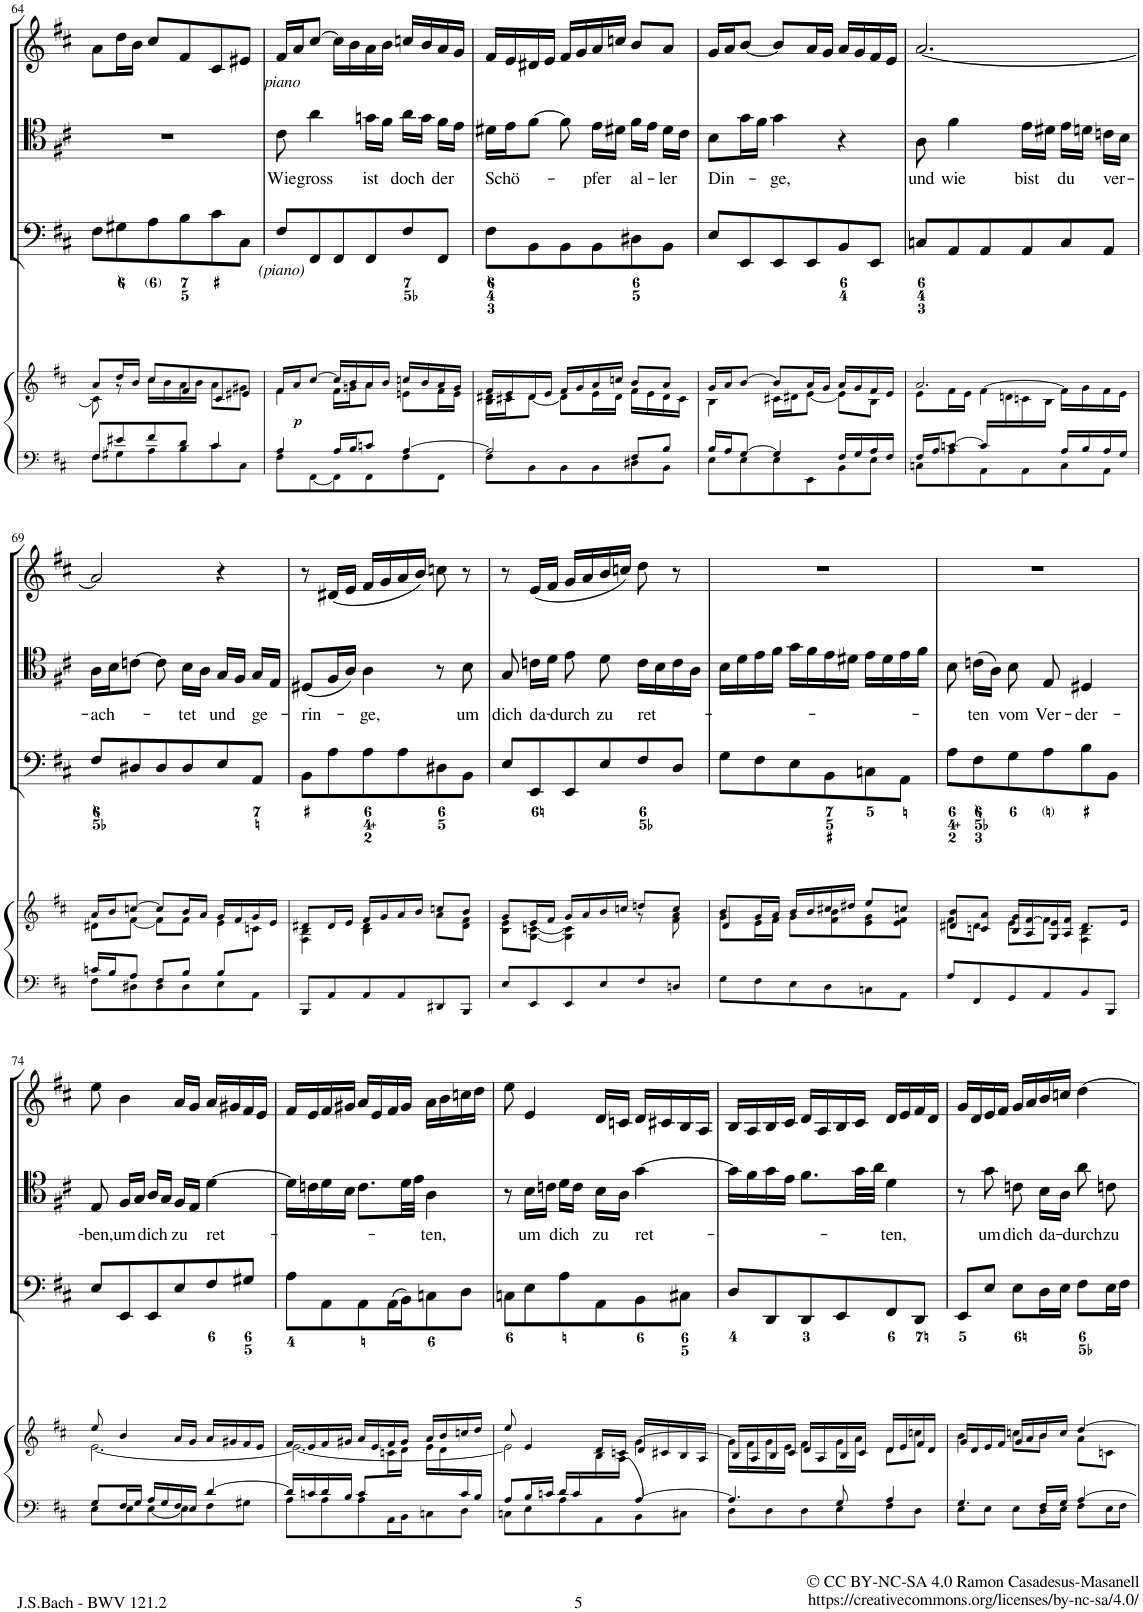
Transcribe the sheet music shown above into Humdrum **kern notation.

**kern	**kern	**dynam	**kern	**dynam	**kern	**text	**kern	**dynam
*part4	*part4	*part4	*part3	*part3	*part2	*part2	*part1	*part1
*staff5	*staff4	*staff4/5	*staff3	*staff3	*staff2	*staff2	*staff1	*staff1
*I"Piano reduction	*	*	*I"Continuo	*	*I"Tenore	*	*I"Oboe d'amore	*
*I'Pno	*	*	*	*	*	*	*I'Ob	*
!!LO:PB:g=z
*clefF4	*clefG2	*	*clefF4	*	*clefC4	*	*clefG2	*
*k[f#c#]	*k[f#c#]	*	*k[f#c#]	*	*k[f#c#]	*	*k[f#c#]	*
*M3/4	*M3/4	*	*M3/4	*	*M3/4	*	*M3/4	*
=64	=64	=64	=64	=64	=64	=64	=64	=64
*^	*^	*	*	*	*	*	*	*
8F#/L	8F#\L	8a/L	8c#\]	.	8F#\L	.	2.r	.	8a\L	.
8e#X/	8G#X\	16dd/L	8r	.	8G#X\	.	.	.	16dd\L	.
.	.	16b/JJ	.	.	.	.	.	.	16b\JJ	.
8f#/	8A\	8cc#/L	16cc#\LL	.	8A\	.	.	.	8cc#/L	.
.	.	.	16b\	.	.	.	.	.	.	.
8d/J	8B\	8f#/	16a\	.	8B\	.	.	.	8f#/	.
.	.	.	16b\JJ	.	.	.	.	.	.	.
4c#/	8c#\	8c#/	8a\L	.	8c#\	.	.	.	8c#/	.
.	8C#\J	8e#X/J	8g#X\J	.	8C#\J	.	.	.	8e#X/J	.
=65	=65	=65	=65	=65	=65	=65	=65	=65	=65	=65
!	!	!	!	!	!	!LO:DY:b	!	!LO:LY:b	!	!LO:DY:b
4A/	8F#\L	16f#/LL	4f#\	.	8F#/L	other-dynamics	8c#\	Wie	16f#/LL	other-dynamics
!	!	!	!	!LO:DY:b	!	!	!	!	!	!
.	.	16a/J	.	p	.	.	.	.	16a/J	.
!	!	!	!	!	!	!	!	!LO:LY:b	!	!
.	[8FF#\	[8cc#/J	.	.	8FF#/	.	4a\	gross	[8cc#/J	.
16A/LL	8FF#\]	16cc#/LL]	16f#\LL	.	8FF#/	.	.	.	16cc#\LL]	.
16B/J	.	16b/	16gn\J	.	.	.	.	.	16b\	.
!	!	!	!	!	!	!	!	!LO:LY:b	!	!
8cn/J	8FF#\	16a/	8a\J	.	8FF#/	.	16gn\LL	ist	16a\	.
.	.	16b/JJ	.	.	.	.	16f#\JJ	.	16b\JJ	.
!	!	!	!	!	!	!	!	!LO:LY:b	!	!
[4A/	8F#\	16ccn/LL	8en\L	.	8F#/	.	16a\LL	doch	16ccn/LL	.
.	.	16b/	.	.	.	.	16g\JJ	.	16b/	.
!	!	!	!	!	!	!	!	!LO:LY:b	!	!
.	8FF#\J	16a/	16f#\L	.	8FF#/J	.	16f#\LL	der	16a/	.
.	.	16g/JJ	16e\JJ	.	.	.	16e\JJ	.	16g/JJ	.
=66	=66	=66	=66	=66	=66	=66	=66	=66	=66	=66
!	!	!	!	!	!	!	!	!LO:LY:b	!	!
2A/]	8F#\L	16f#/LL	16B\ 16d#X\LL	.	8F#\L	.	16d#X\LL	Schö-	16f#/LL	.
.	.	16e/	16c#X\J	.	.	.	16e\J	.	16e/	.
.	8BB\	16d#/	[8d#\J	.	8BB\	.	[8f#\J	.	16d#X/	.
.	.	16e/JJ	.	.	.	.	.	.	16e/JJ	.
.	8BB\	16f#/LL	8d#\L]	.	8BB\	.	8f#\]	.	16f#/LL	.
.	.	16g/	.	.	.	.	.	.	16g/	.
!	!	!	!	!	!	!	!	!LO:LY:b	!	!
.	8BB\	16a/	16e\L	.	8BB\	.	16e\LL	-pfer	16a/	.
.	.	16ccn/JJ	16d#\JJ	.	.	.	16d#X\JJ	.	16ccn/JJ	.
!	!	!	!	!	!	!	!	!LO:LY:b	!	!
8F#/L	8D#X\	8b/L	16f#\LL	.	8D#X\	.	16f#\LL	al-	8b/L	.
.	.	.	16e\	.	.	.	16e\JJ	.	.	.
!	!	!	!	!	!	!	!	!LO:LY:b	!	!
8B/J	8BB\J	8a/J	16d#\	.	8BB\J	.	16d#\LL	-ler	8a/J	.
.	.	.	16c#\JJ	.	.	.	16c#\JJ	.	.	.
=67	=67	=67	=67	=67	=67	=67	=67	=67	=67	=67
!	!	!	!	!	!	!	!	!LO:LY:b	!	!
16B/LL	8E\L	16g/LL	4B\	.	8E/L	.	8B\L	Din-	16g/LL	.
16A/J	.	16a/J	.	.	.	.	.	.	16a/J	.
[8G/J	8E\	[8b/J	.	.	8EE/	.	16g\L	.	[8b/J	.
.	.	.	.	.	.	.	16f#\JJ	.	.	.
!	!	!	!	!	!	!	!	!LO:LY:b	!	!
4G/]	8E\	8b/L]	16c#X\LL	.	8EE/	.	4g\	-ge,	8b/L]	.
.	.	.	16d#X\J	.	.	.	.	.	.	.
.	8EE\	16a/L	[8e\J	.	8EE/	.	.	.	16a/L	.
.	.	16g/JJ	.	.	.	.	.	.	16g/JJ	.
16F#/LL	8BB\	16a/LL	8e\L]	.	8BB/	.	4r	.	16a/LL	.
16G/	.	16g/	.	.	.	.	.	.	16g/	.
16A/	8E\J	16f#/	8B\J	.	8EE/J	.	.	.	16f#/	.
16F#/JJ	.	16e/JJ	.	.	.	.	.	.	16e/JJ	.
=68	=68	=68	=68	=68	=68	=68	=68	=68	=68	=68
*	*	*	*^	*	*	*	*	*	*	*
!	!	!	!	!	!	!	!	!	!LO:LY:b	!	!
16F#/LL	8Cn\L	2.a/	8e\L	16ryy	.	8Cn/L	.	8A\	und	[2.a/	.
*	*	*	*v	*v	*	*	*	*	*	*	*
16A/J	.	.	.	.	.	.	.	.	.	.
!	!	!	!	!	!	!	!	!LO:LY:b	!	!
[8cn/J	8A\	.	16f#\L	.	8AA/	.	4f#\	wie	.	.
.	.	.	16e\JJ	.	.	.	.	.	.	.
16c/LL]	8AA\	.	[>4f#\	.	8AA/	.	.	.	.	.
*	*	*	*^	*	*	*	*	*	*	*
8.ryy	.	.	.	16dn\	.	.	.	.	.	.	.
!	!	!	!	!	!	!	!	!	!LO:LY:b	!	!
.	8AA\	.	.	16cn\	.	8AA/	.	16e\LL	bist	.	.
.	.	.	.	16B\JJ	.	.	.	16d#X\JJ	.	.	.
!	!	!	!	!	!	!	!	!	!LO:LY:b	!	!
16A/LL	8C\	.	16f#\LL]	4ryy	.	8C/	.	16e\LL	du	.	.
16B/	.	.	16g\	.	.	.	.	16dn\JJ	.	.	.
!	!	!	!	!	!	!	!	!	!LO:LY:b	!	!
16A/	8AA\J	.	16f#\	.	.	8AA/J	.	16cn\LL	ver-	.	.
16G/JJ	.	.	16e\JJ	.	.	.	.	16B\JJ	.	.	.
!!LO:LB:g=z
=69	=69	=69	=69	=69	=69	=69	=69	=69	=69	=69	=69
!	!	!	!	!	!	!	!	!	!LO:LY:b	!	!
16cn/LL	8F#\L	16a/LL	8d#X\L	8ryy	.	8F#/L	.	16A\LL	-ach-	2a/]	.
16B/J	.	16b/J	.	.	.	.	.	16B\J	.	.	.
*	*	*	*v	*v	*	*	*	*	*	*	*
8A/J	8D#X\	[8ccn/J	[8f#\J	.	8D#X/	.	[8cn\J	.	.	.
8F#/L	8D#\	8cc/L]	8f#\L]	.	8D#/	.	8c\]	.	.	.
!	!	!	!	!	!	!	!	!LO:LY:b	!	!
8B/J	8D#\	16b/L	8f#\J	.	8D#/	.	16B\LL	-tet	.	.
.	.	16a/JJ	.	.	.	.	16A\JJ	.	.	.
!	!	!	!	!	!	!	!	!LO:LY:b	!	!
8B/L	8E\	16g/LL	4e\	.	8E/	.	16G/LL	und	4r	.
.	.	16f#/	.	.	.	.	16F#/JJ	.	.	.
*	*	*	*^	*	*	*	*	*	*	*
!	!	!	!	!	!	!	!	!	!LO:LY:b	!	!
8ryy	8AA\J	16g/	.	8cn\J	.	8AA/J	.	16G/LL	ge-	.	.
.	.	16e/JJ	.	.	.	.	.	16E/JJ	.	.	.
*v	*v	*	*	*	*	*	*	*	*	*	*
*	*	*v	*v	*	*	*	*	*	*	*
=70	=70	=70	=70	=70	=70	=70	=70	=70	=70
!	!	!	!	!	!	!	!LO:LY:b	!	!
8BBB/L	8d#X/L	4F#\ 4B\	.	8BB\L	.	(8D#X/L	-rin-	8r	.
8AA/	16d#/L	.	.	8A\	.	16F#/L	.	(16d#X/LL	.
.	16e/JJ	.	.	.	.	16A/JJ)	.	16e/JJ	.
!	!	!	!	!	!	!	!LO:LY:b	!	!
8AA/	16f#/LL	4B\ 4d#\	.	8A\	.	4A\	-ge,	16f#/LL	.
.	16g/	.	.	.	.	.	.	16g/	.
8AA/	16a/	.	.	8A\	.	.	.	16a/	.
.	16b/JJ	.	.	.	.	.	.	16b/JJ)	.
8DD#X/	8ccn/L	8a\L	.	8D#X\	.	8r	.	8ccn\	.
!	!	!	!	!	!	!	!LO:LY:b	!	!
8BBB/J	8b/J	8d#\ 8f#\J	.	8BB\J	.	8B\	um	8r	.
=71	=71	=71	=71	=71	=71	=71	=71	=71	=71
!	!	!	!	!	!	!	!LO:LY:b	!	!
8E/L	8g/L	8B\ 8e\L	.	8E/L	.	8G/	dich	8r	.
!	!	!	!	!	!	!	!LO:LY:b	!	!
8EE/	16e/L	[8G\ [8cn\J	.	8EE/	.	16cn\LL	da-	(16e/LL	.
.	16f#/JJ	.	.	.	.	16d\JJ	.	16f#/JJ	.
!	!	!	!	!	!	!	!LO:LY:b	!	!
8EE/	16g/LL	4G\] 4c\]	.	8EE/	.	8e\	-durch	16g/LL	.
.	16a/	.	.	.	.	.	.	16a/	.
!	!	!	!	!	!	!	!LO:LY:b	!	!
8E/	16b/	.	.	8E/	.	8d\	zu	16b/	.
.	16ccn/JJ	.	.	.	.	.	.	16ccn/JJ)	.
!	!	!	!	!	!	!	!LO:LY:b	!	!
8F#/	8ddn/L	8r	.	8F#/	.	16c\LL	ret-	8dd\	.
.	.	.	.	.	.	16B\	.	.	.
8Dn/J	8cc/J	8f#\ 8a\	.	8D/J	.	16c\	.	8r	.
.	.	.	.	.	.	16A\JJ	.	.	.
=72	=72	=72	=72	=72	=72	=72	=72	=72	=72
*	*	*^	*	*	*	*	*	*	*
8G\L	8b/L	8g\L	4d/	.	8G\L	.	16B\LL	.	2.r	.
.	.	.	.	.	.	.	16d\	.	.	.
8F#\	16g/L	16e\L	.	.	8F#\	.	16e\	.	.	.
.	16a/JJ	16f#\JJ	.	.	.	.	16f#\JJ	.	.	.
8E\	16b/LL	8g\L	4ryy	.	8E\	.	16g\LL	.	.	.
.	16b/	.	.	.	.	.	16f#\	.	.	.
8D\	16cc#X/	8f#\ 8b\	.	.	8BB\	.	16e\	.	.	.
.	16dd#X/JJ	.	.	.	.	.	16d#X\JJ	.	.	.
8Cn\	8ee/L	8e\ 8g\	4ryy	.	8Cn\	.	16e\LL	.	.	.
.	.	.	.	.	.	.	16d#\	.	.	.
8AA\J	8ccn/J	8e\ 8f#\J	.	.	8AA\J	.	16e\	.	.	.
.	.	.	.	.	.	.	16f#\JJ	.	.	.
*	*	*v	*v	*	*	*	*	*	*	*
=73	=73	=73	=73	=73	=73	=73	=73	=73	=73
8A/L	8d#X/ 8b/L	8f#\L	.	8A\L	.	8B\	.	2.r	.
!	!	!	!	!	!	!	!LO:LY:b	!	!
8FF#/	8cn/ 8a/J	8d#\J	.	8F#\	.	(16cn\LL	-ten	.	.
.	.	.	.	.	.	16A\JJ)	.	.	.
!	!	!	!	!	!	!	!LO:LY:b	!	!
8GG/	16B/ 16g/LL	8e\L	.	8G\	.	8B\	vom	.	.
.	16A/ [16f#/	.	.	.	.	.	.	.	.
!	!	!	!	!	!	!	!LO:LY:b	!	!
8AA/	16G/ 16e/	8f#\J]	.	8A\	.	8E/	Ver-	.	.
.	16A/ 16f#/JJ	.	.	.	.	.	.	.	.
!	!	!	!	!	!	!	!LO:LY:b	!	!
8BB/	8.d#/L	4F#\ 4B\	.	8B\	.	4D#X/	-der-	.	.
8BBB/J	.	.	.	8BB\J	.	.	.	.	.
.	16e/Jk	.	.	.	.	.	.	.	.
!!LO:LB:g=z
=74	=74	=74	=74	=74	=74	=74	=74	=74	=74
*^	*	*	*	*	*	*	*	*	*
!	!	!	!	!	!	!	!	!LO:LY:b	!	!
8G/L	8E\L	8ee/	[2.e\	.	8E/L	.	8E/	-ben,	8ee\	.
!	!	!	!	!	!	!	!	!LO:LY:b	!	!
16F#/L	8E\	4b/	.	.	8EE/	.	16F#/LL	um	4b\	.
16G/JJ	.	.	.	.	.	.	16G/JJ	.	.	.
!	!	!	!	!	!	!	!	!LO:LY:b	!	!
16A/LL	[8E\	.	.	.	8EE/	.	16A/LL	dich	.	.
16G/	.	.	.	.	.	.	16G/JJ	.	.	.
!	!	!	!	!	!	!	!	!LO:LY:b	!	!
16F#/	8E\]	16a/LL	.	.	8E/	.	16F#/LL	zu	16a/LL	.
16E/JJ	.	16g/JJ	.	.	.	.	16E/JJ	.	16g/JJ	.
!	!	!	!	!	!	!	!	!LO:LY:b	!	!
[4d/	8F#\	16a/LL	.	.	8F#/	.	[4d\	ret-	16a/LL	.
.	.	16g#X/	.	.	.	.	.	.	16g#X/	.
.	8G#X\J	16f#/	.	.	8G#X/J	.	.	.	16f#/	.
.	.	16e/JJ	.	.	.	.	.	.	16e/JJ	.
=75	=75	=75	=75	=75	=75	=75	=75	=75	=75	=75
*	*	*	*^	*	*	*	*	*	*	*
16d/LL]	8A\L	16f#/LL	2.e\_	4.ryy	.	8A\L	.	16d\LL]	.	16f#/LL	.
16cn/	.	16e/	.	.	.	.	.	16cn\	.	16e/	.
16d/	8A\	16f#/	.	.	.	8AA\	.	16d\	.	16f#/	.
16B/JJ	.	16g#X/JJ	.	.	.	.	.	16B\JJ	.	16g#X/JJ	.
8c/L	8A\	16a/LL	.	.	.	8AA\	.	8.c\L	.	16a/LL	.
.	.	16e/	.	.	.	.	.	.	.	16e/	.
4ryy	16AA\L	16f#/	.	16cn\L	.	(16AA\L	.	.	.	16f#/	.
.	16BB\J	16g#/JJ	.	16d\JJ	.	16BB\J)	.	32d\LL	.	16g#/JJ	.
.	.	.	.	.	.	.	.	32e\JJJ	.	.	.
!	!	!	!	!	!	!	!	!	!LO:LY:b	!	!
.	8Cn\	16a/LL	.	16e\LL	.	8Cn\	.	4A\	-ten,	16a\LL	.
.	.	16b/	.	16d\	.	.	.	.	.	16b\	.
16c/	8D\J	16ccn/	.	8ryy	.	8D\J	.	.	.	16ccn\	.
16B/JJ	.	16dd/JJ	.	.	.	.	.	.	.	16dd\JJ	.
=76	=76	=76	=76	=76	=76	=76	=76	=76	=76	=76	=76
8A/L	8Cn\L	8ee/	2e\]	4.ryy	.	8Cn\L	.	8r	.	8ee\	.
!	!	!	!	!	!	!	!	!	!LO:LY:b	!	!
16B/L	8E\	4e/	.	.	.	8E\	.	16B\LL	um	4e/	.
16cn/JJ	.	.	.	.	.	.	.	16cn\JJ	.	.	.
!	!	!	!	!	!	!	!	!	!LO:LY:b	!	!
16d/LL	8A\	.	.	.	.	8A\	.	16d\LL	dich	.	.
16c/	.	.	.	.	.	.	.	16c\JJ	.	.	.
!	!	!	!	!	!	!	!	!	!LO:LY:b	!	!
8ryy	8AA\	16d/LL	.	16B\	.	8AA\	.	16B\LL	zu	16d/LL	.
.	.	16cn/JJ	.	[>16A\JJ	.	.	.	16A\JJ	.	16cn/JJ	.
!	!	!	!	!	!	!	!	!	!LO:LY:b	!	!
4A/_	8BB\	16d/LL	[>4g\	4ryy	.	8BB\	.	[4g\	ret-	16d/LL	.
.	.	16c#X/	.	.	.	.	.	.	.	16c#X/	.
.	8C#X\J	16B/	.	.	.	8C#X\J	.	.	.	16B/	.
.	.	16A/JJ	.	.	.	.	.	.	.	16A/JJ	.
*	*	*	*v	*v	*	*	*	*	*	*	*
=77	=77	=77	=77	=77	=77	=77	=77	=77	=77	=77
4.A/]	8D\L	16B/LL	16g\LL]	.	8D/L	.	16g\LL]	.	16B/LL	.
.	.	16A/	16f#\	.	.	.	16f#\	.	16A/	.
.	8D\	16B/	16g\	.	8DD/	.	16g\	.	16B/	.
.	.	16c#/JJ	16e\JJ	.	.	.	16e\JJ	.	16c#/JJ	.
.	8D\	16d/LL	8f#\L	.	8DD/	.	8.f#\L	.	16d/LL	.
.	.	16A/	.	.	.	.	.	.	16A/	.
8G/	8E\	16B/	16g\L	.	8EE/	.	.	.	16B/	.
.	.	16c#/JJ	16a\JJ	.	.	.	32g\LL	.	16c#/JJ	.
.	.	.	.	.	.	.	32a\JJJ	.	.	.
!	!	!	!	!	!	!	!	!LO:LY:b	!	!
4A/	8F#\	16d/LL	8d\L	.	8FF#/	.	4d\	-ten,	16d/LL	.
.	.	16e/	.	.	.	.	.	.	16e/	.
.	8D\J	16f#/	8ccn\J	.	8DD/J	.	.	.	16f#/	.
.	.	16d/JJ	.	.	.	.	.	.	16d/JJ	.
=78	=78	=78	=78	=78	=78	=78	=78	=78	=78	=78
4.G/	8E\L	16g/LL	4b\	.	8EE/L	.	8r	.	16g/LL	.
.	.	16d/	.	.	.	.	.	.	16d/	.
!	!	!	!	!	!	!	!	!LO:LY:b	!	!
.	8E\J	16e/	.	.	8E/J	.	8g\	um	16e/	.
.	.	16f#/JJ	.	.	.	.	.	.	16f#/JJ	.
!	!	!	!	!	!	!	!	!LO:LY:b	!	!
.	8E\L	16g/LL	8ccn\L	.	8E\L	.	8cn\	dich	16g/LL	.
.	.	16a/	.	.	.	.	.	.	16a/	.
!	!	!	!	!	!	!	!	!LO:LY:b	!	!
16F#/LL	16D\L	16b/	8b\J	.	16D\L	.	16B\LL	da-	16b/	.
16G/JJ	16E\JJ	16cc/JJ	.	.	16E\JJ	.	16A\JJ	.	16ccn/JJ	.
!	!	!	!	!	!	!	!	!LO:LY:b	!	!
[4A/	8F#\L	[4dd/	8a\L	.	8F#\L	.	8a\	-durch	[4dd\	.
!	!	!	!	!	!	!	!	!LO:LY:b	!	!
.	16E\L	.	8cn\J	.	16E\L	.	8cn\	zu	.	.
.	16F#\JJ	.	.	.	16F#\JJ	.	.	.	.	.
*v	*v	*	*	*	*	*	*	*	*	*
*	*v	*v	*	*	*	*	*	*	*
=	=	=	=	=	=	=	=	=
*-	*-	*-	*-	*-	*-	*-	*-	*-
